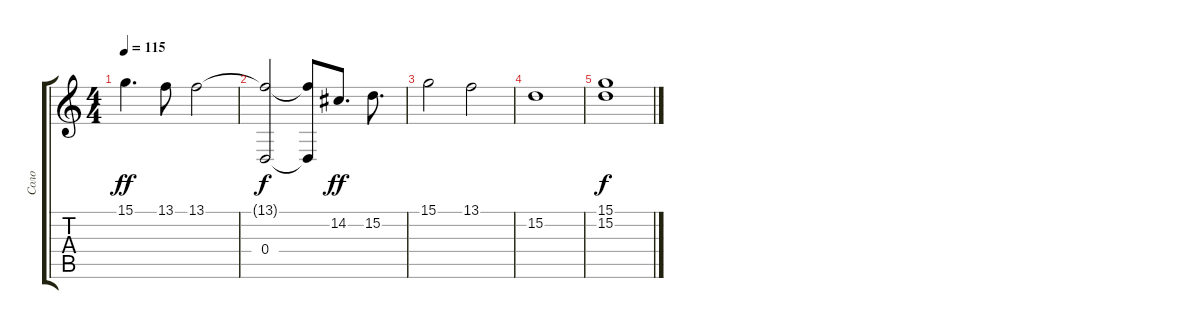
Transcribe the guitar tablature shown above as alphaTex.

\track ("Соло" "Соло") {instrument acousticgrandpiano}
\staff {score tabs}
\tuning (E4 B3 G3 D3 A2 E2) {hide}
\ts (4 4)
\tempo 115
\clef g2
\ks c
15.1.4{d dy ff} 13.1.8 13.1.2 |
(13.1{t} 0.4{t}).2{dy f} (13.1{t} 0.4{t}).8 14.2.8{d dy ff} 15.2.8{d} |
15.1.2 13.1.2 |
15.2.1 |
(15.1 15.2).1{dy f}
